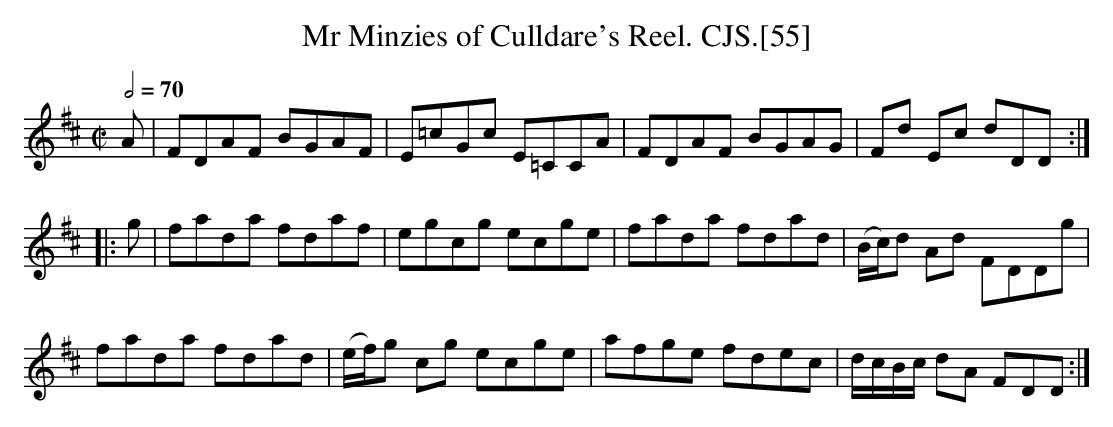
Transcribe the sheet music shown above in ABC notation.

X:1
T:Mr Minzies of Culldare's Reel. CJS.[55]
M:C|
L:1/8
Q:1/2=70
K:D
A|FDAF BGAF|E=cGc E=CCA|FDAF BGAG|Fd Ec dDD:|
|:g|fada fdaf|egcg ecge|fada fdad|(B/c/)d Ad FDDg|
fada fdad|(e/f/)g cg ecge|afge fdec|d/c/B/c/ dA FDD:|
